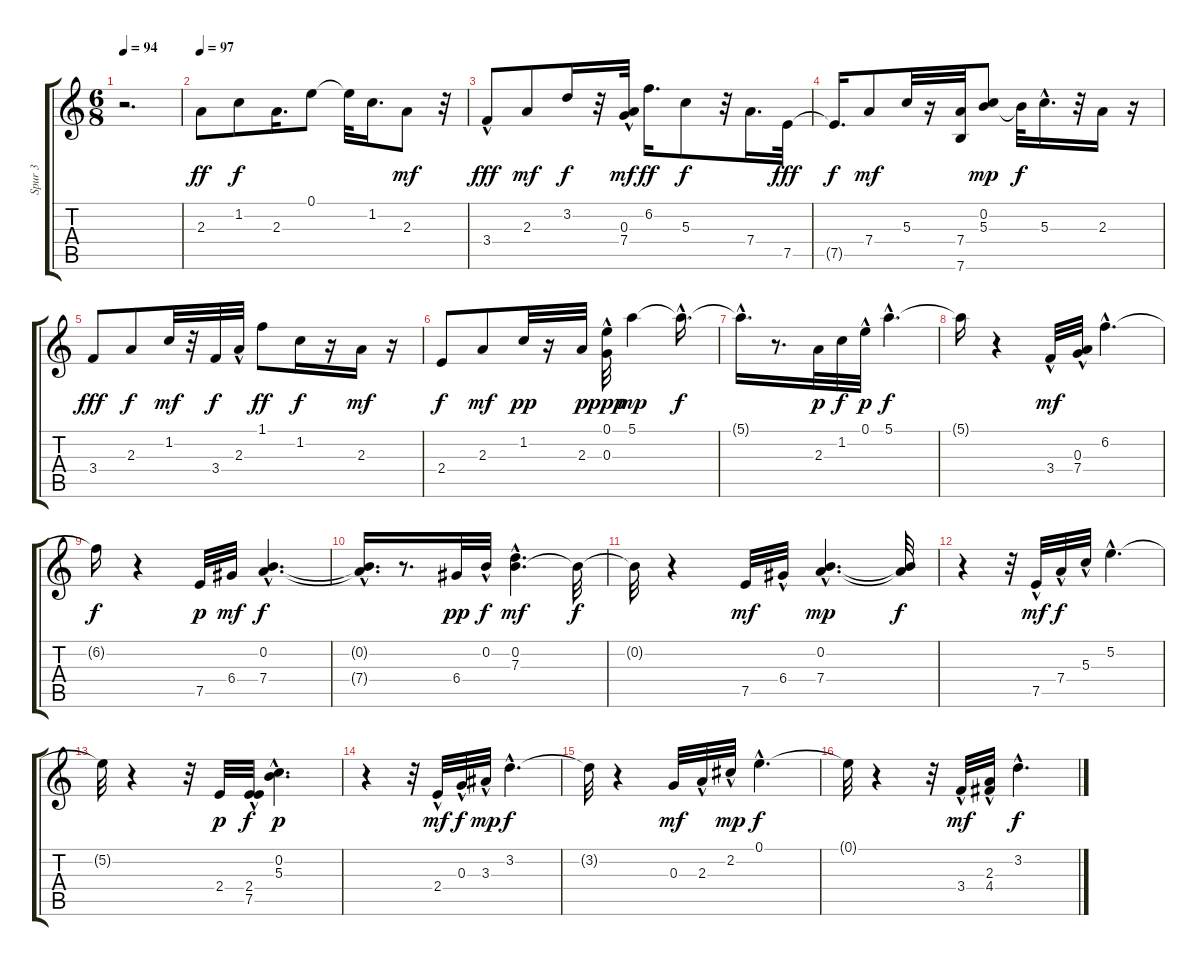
\track ("Spur 3" "Spur 3") {instrument acousticguitarsteel}
\staff {score tabs}
\tuning (E4 B3 G3 D3 A2 E2) {hide}
\ts (6 8)
\tempo 94
\clef g2
\ks c
r.2{d dy ff instrument acousticguitarsteel} |
\tempo 97
2.3.8 1.2.8{dy f} 2.3.16{d} 0.1.8 0.1{t}.32 1.2.16{d} 2.3.8{dy mf} r.32 |
3.4{hac}.8{dy fff} 2.3.8{dy mf} 3.2.16{dy f} r.32 (0.3 7.4{hac}).32{dy mf} 6.2.16{d dy ff} 5.3.8{dy f} r.32 7.4.16{d} 7.5.32{dy fff} |
7.5{t}.16{d dy f} 7.4.8{dy mf} 5.3.32 r.16 (7.4 7.6).32 (0.2 5.3).8{dy mp} 0.2{t}.32{dy f} 5.3{hac}.16{d} r.32 2.3.16 r.16 |
3.4.8{dy fff} 2.3.8{dy f} 1.2.32{dy mf} r.32 3.4.32{dy f} 2.3{hac}.32 1.1.8{dy ff} 1.2.16{dy f} r.16 2.3.16{dy mf} r.16 |
2.4.8{dy f} 2.3.8{dy mf} 1.2.32{dy pp} r.16 2.3.32{dy p} (0.1{hac} 0.3{hac}).32{dy ppp} 5.1.4{dy mp} 5.1{hac t}.16{d dy f} |
5.1{hac t}.16{d} r.8{d} 2.3.32{dy p} 1.2.32{dy f} 0.1{hac}.32{dy p} 5.1{hac}.4{d dy f} |
5.1{t}.16 r.4 3.4{hac}.32{dy mf} (0.3{hac} 7.4).32 6.2{hac}.4{d} |
6.2{t}.16{dy f} r.4 7.5.32{dy p} 6.4.32{dy mf} (0.2{hac} 7.4{hac}).4{d dy f} |
(0.2{hac t} 7.4{hac t}).16{d} r.8{d} 6.4.32{dy pp} 0.2{hac}.32{dy f} (0.2{hac} 7.3).4{d dy mf} 0.2{t}.32{dy f} |
0.2{t}.32 r.4 7.5.32{dy mf} 6.4{hac}.32 (0.2{hac} 7.4{hac}).4{d dy mp} (0.2{t} 7.4{t}).32{dy f} |
r.4 r.32 7.5{hac}.32{dy mf} 7.4{hac}.32{dy f} 5.3{hac}.32 5.2{hac}.4{d} |
5.2{t}.32 r.4 r.32 2.4.32{dy p} (2.4{hac} 7.5{hac}).32{dy f} (0.2{hac} 5.3{hac}).4{d dy p} |
r.4 r.32 2.4{hac}.32{dy mf} 0.3{hac}.32{dy f} 3.3{hac}.32{dy mp} 3.2{hac}.4{d dy f} |
3.2{t}.32 r.4 0.3.32{dy mf} 2.3{hac}.32 2.2{hac}.32{dy mp} 0.1{hac}.4{d dy f} |
0.1{t}.32 r.4 r.32 3.4{hac}.32{dy mf} (2.3{hac} 4.4).32 3.2{hac}.4{d dy f}
